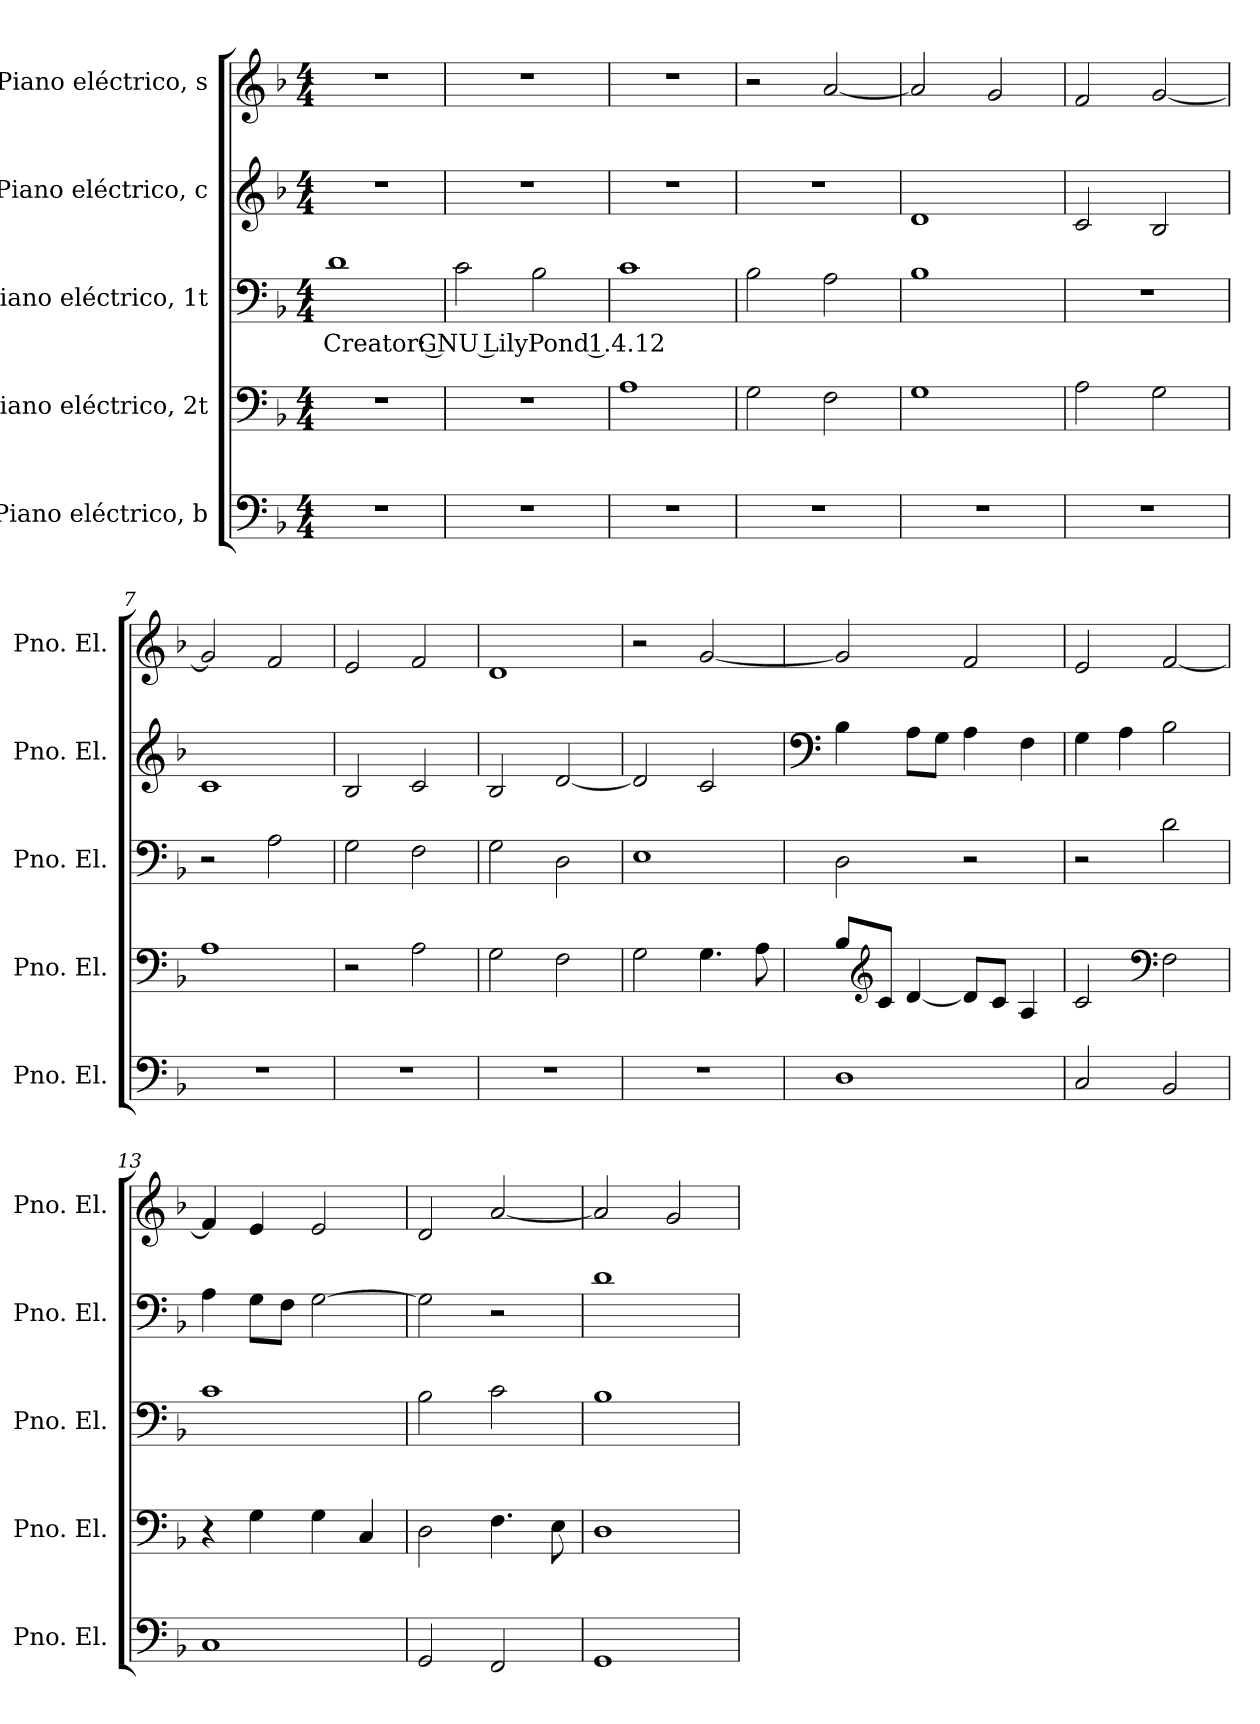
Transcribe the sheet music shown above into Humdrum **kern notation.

**kern	**kern	**kern	**text	**kern	**kern
*part5	*part4	*part3	*part3	*part2	*part1
*staff5	*staff4	*staff3	*staff3	*staff2	*staff1
*I"Piano eléctrico, b	*I"Piano eléctrico, 2t	*I"Piano eléctrico, 1t	*	*I"Piano eléctrico, c	*I"Piano eléctrico, s
*I'Pno. El.	*I'Pno. El.	*I'Pno. El.	*	*I'Pno. El.	*I'Pno. El.
*clefF4	*clefF4	*clefF4	*	*clefG2	*clefG2
*k[b-]	*k[b-]	*k[b-]	*	*k[b-]	*k[b-]
*M4/4	*M4/4	*M4/4	*	*M4/4	*M4/4
*MM120	*MM120	*MM120	*	*MM120	*MM120
=1	=1	=1	=1	=1	=1
!	!	!	!LO:LY:b	!	!
1r	1r	1d	Creator: GNU LilyPond 1.4.12	1r	1r
=2	=2	=2	=2	=2	=2
1r	1r	2c\	.	1r	1r
.	.	2B-\	.	.	.
=3	=3	=3	=3	=3	=3
1r	1A	1c	.	1r	1r
=4	=4	=4	=4	=4	=4
1r	2G\	2B-\	.	1r	2r
.	2F\	2A\	.	.	[2a/
=5	=5	=5	=5	=5	=5
1r	1G	1B-	.	1d	2a/]
.	.	.	.	.	2g/
=6	=6	=6	=6	=6	=6
1r	2A\	1r	.	2c/	2f/
.	2G\	.	.	2B-/	[2g/
=7	=7	=7	=7	=7	=7
1r	1A	2r	.	1c	2g/]
.	.	2A\	.	.	2f/
!!LO:LB:g=z
=8	=8	=8	=8	=8	=8
1r	2r	2G\	.	2B-/	2e/
.	2A\	2F\	.	2c/	2f/
=9	=9	=9	=9	=9	=9
1r	2G\	2G\	.	2B-/	1d
.	2F\	2D\	.	[2d/	.
=10	=10	=10	=10	=10	=10
1r	2G\	1E	.	2d/]	2r
.	4.G\	.	.	2c/	[2g/
.	8A\	.	.	.	.
=11	=11	=11	=11	=11	=11
*	*	*	*	*clefF4	*
1D	8B-/L	2D\	.	4B-\	2g/]
*	*clefG2	*	*	*	*
.	8c/J	.	.	.	.
.	[4d/	.	.	8A\L	.
.	.	.	.	8G\J	.
.	8d/L]	2r	.	4A\	2f/
.	8c/J	.	.	.	.
.	4A/	.	.	4F\	.
=12	=12	=12	=12	=12	=12
2C/	2c/	2r	.	4G\	2e/
.	.	.	.	4A\	.
*	*clefF4	*	*	*	*
2BB-/	2F\	2d\	.	2B-\	[2f/
=13	=13	=13	=13	=13	=13
1C	4r	1c	.	4A\	4f/]
.	4G\	.	.	8G\L	4e/
.	.	.	.	8F\J	.
.	4G\	.	.	[2G\	2e/
.	4C/	.	.	.	.
=14	=14	=14	=14	=14	=14
2GG/	2D\	2B-\	.	2G\]	2d/
2FF/	4.F\	2c\	.	2r	[2a/
.	8E\	.	.	.	.
=15	=15	=15	=15	=15	=15
1GG	1D	1B-	.	1d	2a/]
.	.	.	.	.	2g/
=	=	=	=	=	=
*-	*-	*-	*-	*-	*-
